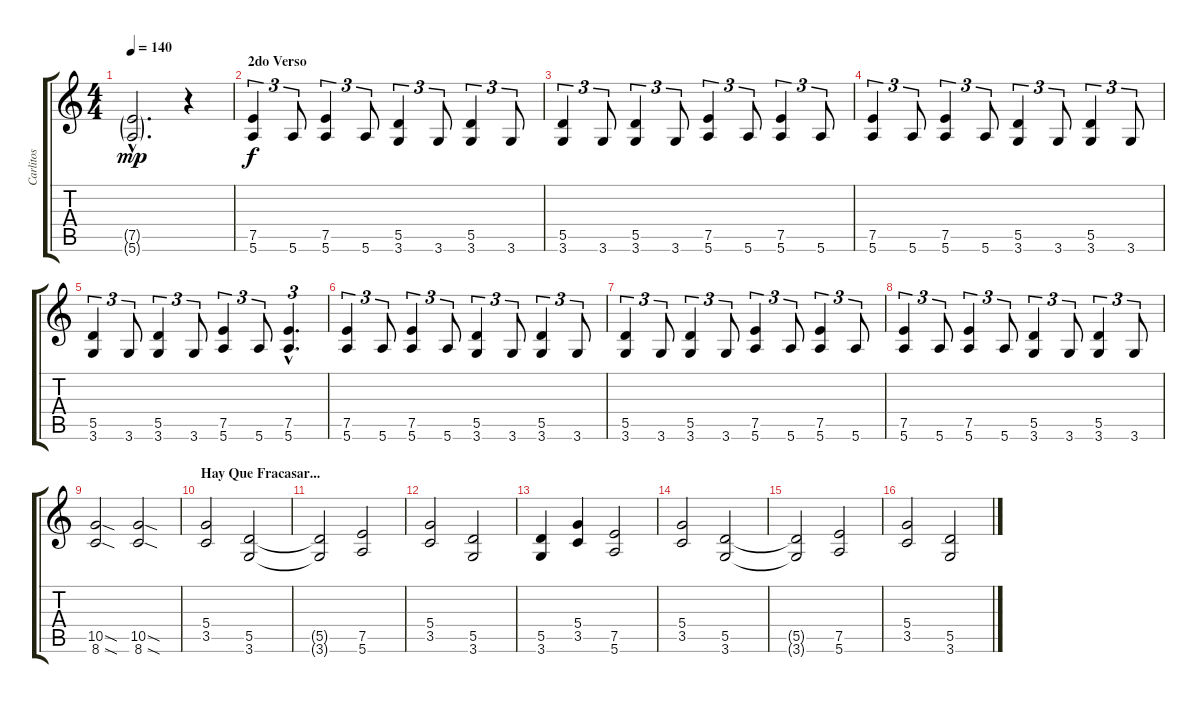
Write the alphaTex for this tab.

\track ("Carlitos" "Carlitos") {instrument overdrivenguitar}
\staff {score tabs}
\tuning (E4 B3 G3 D3 A2 E2) {hide}
\ts (4 4)
\tempo 140
\clef g2
\ks c
(7.5{g hac} 5.6{g hac}).2{d dy mp} r.4 |
\section ("" "2do Verso")
(7.5 5.6).4{tu (3 2) dy f} 5.6.8{tu (3 2)} (7.5 5.6).4{tu (3 2)} 5.6.8{tu (3 2)} (5.5 3.6).4{tu (3 2)} 3.6.8{tu (3 2)} (5.5 3.6).4{tu (3 2)} 3.6.8{tu (3 2)} |
(5.5 3.6).4{tu (3 2)} 3.6.8{tu (3 2)} (5.5 3.6).4{tu (3 2)} 3.6.8{tu (3 2)} (7.5 5.6).4{tu (3 2)} 5.6.8{tu (3 2)} (7.5 5.6).4{tu (3 2)} 5.6.8{tu (3 2)} |
(7.5 5.6).4{tu (3 2)} 5.6.8{tu (3 2)} (7.5 5.6).4{tu (3 2)} 5.6.8{tu (3 2)} (5.5 3.6).4{tu (3 2)} 3.6.8{tu (3 2)} (5.5 3.6).4{tu (3 2)} 3.6.8{tu (3 2)} |
(5.5 3.6).4{tu (3 2)} 3.6.8{tu (3 2)} (5.5 3.6).4{tu (3 2)} 3.6.8{tu (3 2)} (7.5 5.6).4{tu (3 2)} 5.6.8{tu (3 2)} (7.5{hac} 5.6{hac}).4{d tu (3 2)} |
(7.5 5.6).4{tu (3 2)} 5.6.8{tu (3 2)} (7.5 5.6).4{tu (3 2)} 5.6.8{tu (3 2)} (5.5 3.6).4{tu (3 2)} 3.6.8{tu (3 2)} (5.5 3.6).4{tu (3 2)} 3.6.8{tu (3 2)} |
(5.5 3.6).4{tu (3 2)} 3.6.8{tu (3 2)} (5.5 3.6).4{tu (3 2)} 3.6.8{tu (3 2)} (7.5 5.6).4{tu (3 2)} 5.6.8{tu (3 2)} (7.5 5.6).4{tu (3 2)} 5.6.8{tu (3 2)} |
(7.5 5.6).4{tu (3 2)} 5.6.8{tu (3 2)} (7.5 5.6).4{tu (3 2)} 5.6.8{tu (3 2)} (5.5 3.6).4{tu (3 2)} 3.6.8{tu (3 2)} (5.5 3.6).4{tu (3 2)} 3.6.8{tu (3 2)} |
(10.5{sod} 8.6{sod}).2 (10.5{sod} 8.6{sod}).2 |
\section ("" "Hay Que Fracasar...")
(5.4 3.5).2 (5.5 3.6).2 |
(5.5{t} 3.6{t}).2 (7.5 5.6).2 |
(5.4 3.5).2 (5.5 3.6).2 |
(5.5 3.6).4 (5.4 3.5).4 (7.5 5.6).2 |
(5.4 3.5).2 (5.5 3.6).2 |
(5.5{t} 3.6{t}).2 (7.5 5.6).2 |
(5.4 3.5).2 (5.5 3.6).2
